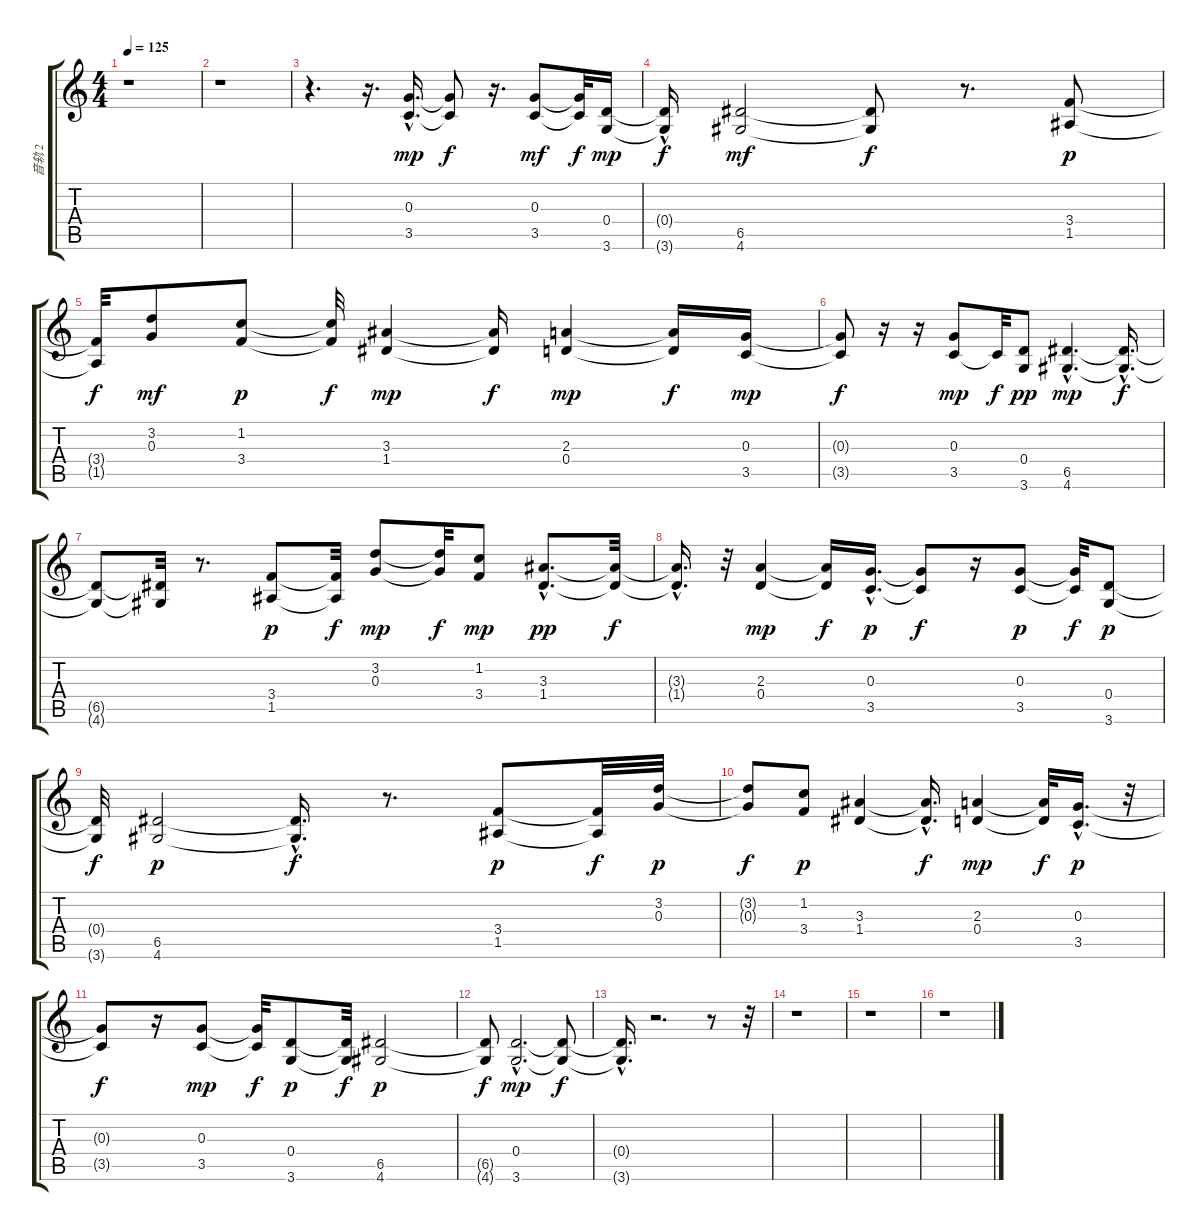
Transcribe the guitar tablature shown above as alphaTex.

\track ("音轨 2" "音轨 2") {instrument overdrivenguitar}
\staff {score tabs}
\tuning (E4 B3 G3 D3 A2 E2) {hide}
\ts (4 4)
\tempo 125
\clef g2
\ks c
r.1{dy mp instrument overdrivenguitar} |
r.1 |
r.4{d} r.16{d} (0.3 3.5{hac}).16{d} (0.3{t} 3.5{t}).8{dy f} r.16{d} (0.3 3.5).8{dy mf} (0.3{t} 3.5{t}).32{dy f} (0.4 3.6).16{dy mp} |
(0.4{hac t} 3.6{hac t}).16{dy f} (6.5 4.6).2{dy mf} (6.5{t} 4.6{t}).8{dy f} r.8{d} (3.4 1.5).8{dy p} |
(3.4{t} 1.5{t}).32{dy f} (3.2 0.3).8{dy mf} (1.2 3.4).8{dy p} (1.2{t} 3.4{t}).32{dy f} (3.3 1.4).4{dy mp} (3.3{t} 1.4{t}).16{dy f} (2.3 0.4).4{dy mp} (2.3{t} 0.4{t}).16{dy f} (0.3 3.5).16{dy mp} |
(0.3{t} 3.5{t}).8{dy f} r.16 r.16 (0.3 3.5).8{dy mp} 3.5{t}.32{dy f} (0.4 3.6).8{dy pp} (6.5{hac} 4.6{hac}).4{d dy mp} (6.5{hac t} 4.6{hac t}).16{d dy f} |
(6.5{t} 4.6{t}).8 (6.5{t} 4.6{t}).32 r.8{d} (3.4 1.5).8{dy p} (3.4{t} 1.5{t}).32{dy f} (3.2 0.3).8{dy mp} (3.2{t} 0.3{t}).32{dy f} (1.2 3.4).8{dy mp} (3.3{hac} 1.4{hac}).8{d dy pp} (3.3{t} 1.4{t}).32{dy f} |
(3.3{hac t} 1.4{hac t}).16{d} r.32 (2.3 0.4).4{dy mp} (2.3{t} 0.4{t}).16{dy f} (0.3{hac} 3.5{hac}).16{d dy p} (0.3{t} 3.5{t}).8{dy f} r.16 (0.3 3.5).8{dy p} (0.3{t} 3.5{t}).32{dy f} (0.4 3.6).8{dy p} |
(0.4{t} 3.6{t}).32{dy f} (6.5 4.6).2{dy p} (6.5{t} 4.6{hac t}).16{d dy f} r.8{d} (3.4 1.5).8{dy p} (3.4{t} 1.5{t}).32{dy f} (3.2 0.3).32{dy p} |
(3.2{t} 0.3{t}).8{dy f} (1.2 3.4).8{dy p} (3.3 1.4).4 (3.3{t} 1.4{hac t}).16{d dy f} (2.3 0.4).4{dy mp} (2.3{t} 0.4{t}).32{dy f} (0.3{hac} 3.5{hac}).16{d dy p} r.32 |
(0.3{t} 3.5{t}).8{dy f} r.16 (0.3 3.5).8{dy mp} (0.3{t} 3.5{t}).32{dy f} (0.4 3.6).8{dy p} (0.4{t} 3.6{t}).32{dy f} (6.5 4.6).2{dy p} |
(6.5{t} 4.6{t}).8{dy f} (0.4{hac} 3.6{hac}).2{d dy mp} (0.4{t} 3.6{t}).8{dy f} |
(0.4{hac t} 3.6{t}).16{d} r.2{d} r.8 r.32 |
r.1 |
r.1 |
r.1
